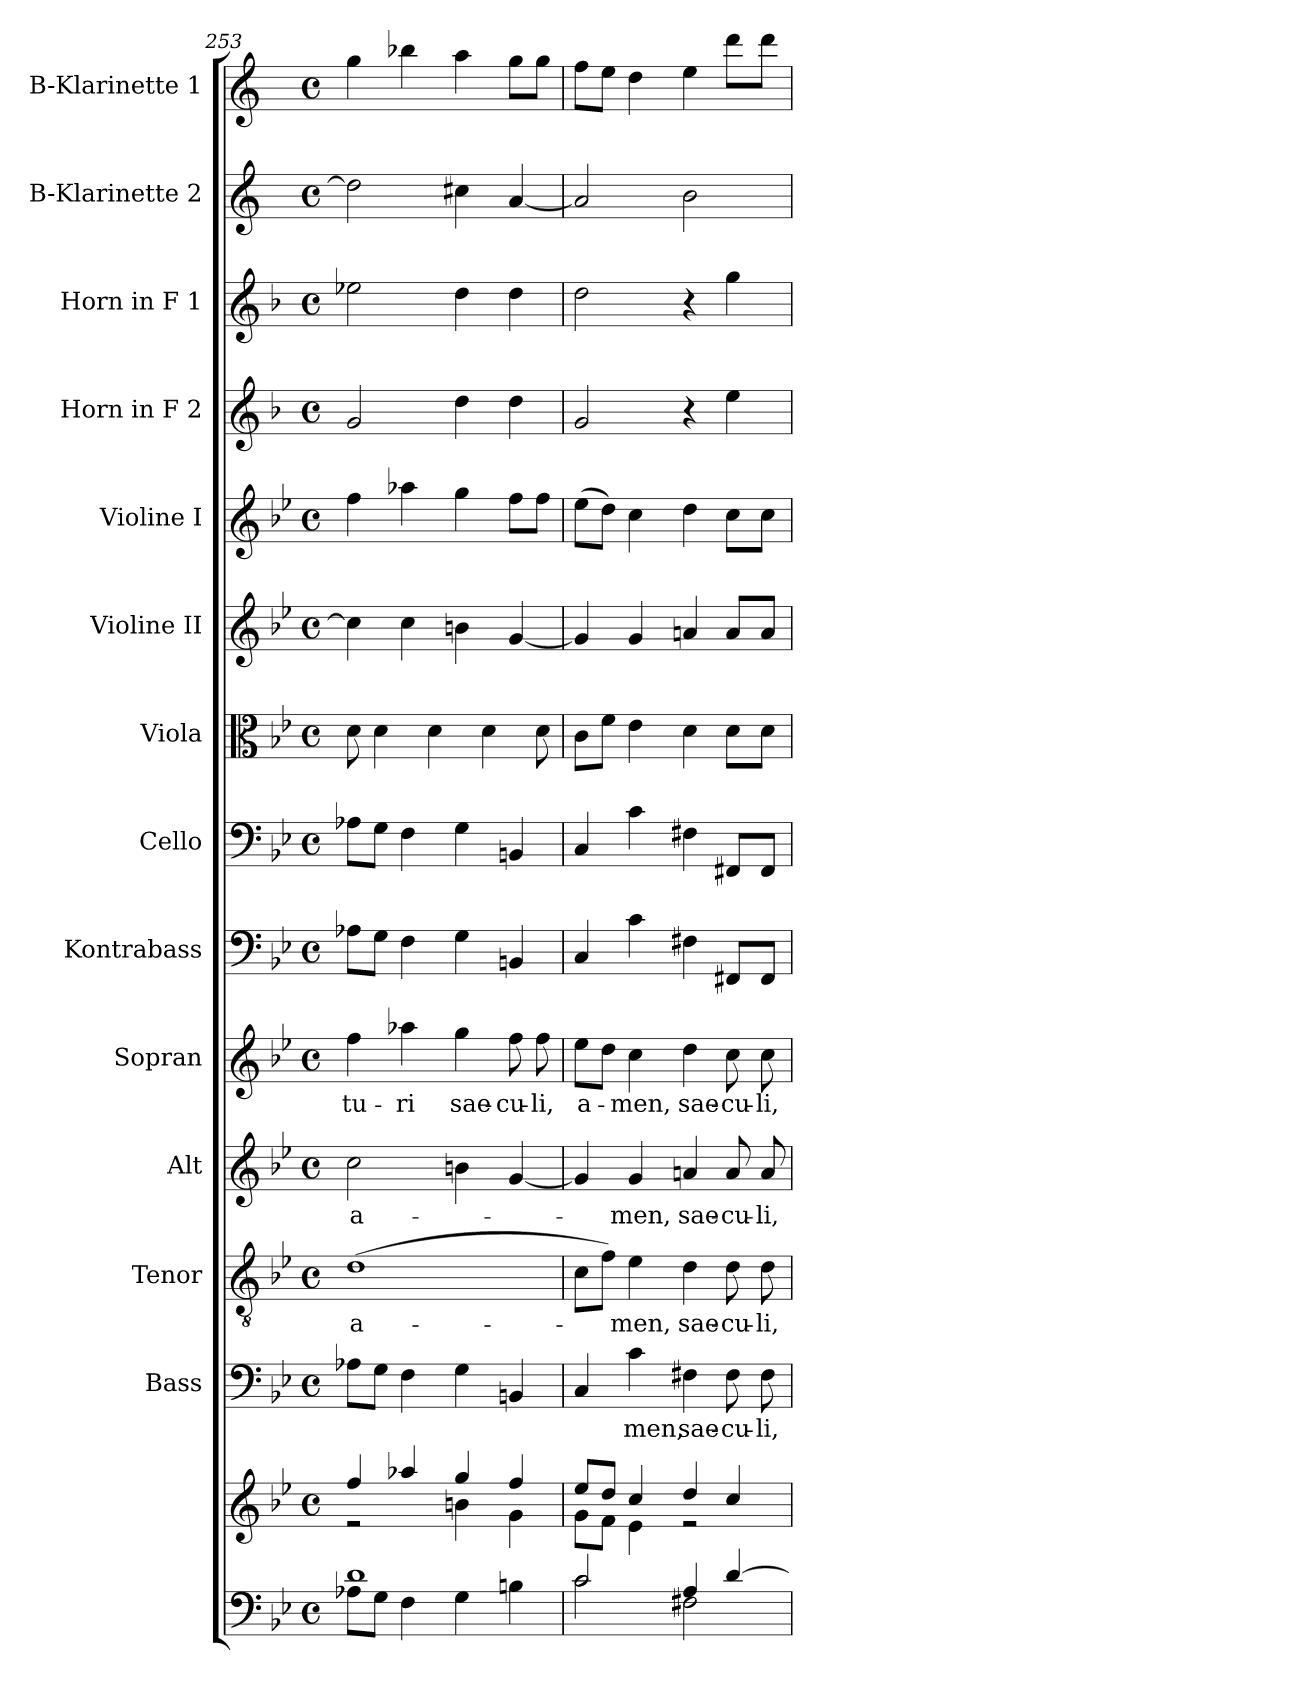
**kern	**kern	**kern	**text	**kern	**text	**kern	**text	**kern	**text	**kern	**kern	**kern	**kern	**kern	**kern	**kern	**kern	**kern
*part14	*part14	*part13	*part13	*part12	*part12	*part11	*part11	*part10	*part10	*part9	*part8	*part7	*part6	*part5	*part4	*part3	*part2	*part1
*staff15	*staff14	*staff13	*staff13	*staff12	*staff12	*staff11	*staff11	*staff10	*staff10	*staff9	*staff8	*staff7	*staff6	*staff5	*staff4	*staff3	*staff2	*staff1
*	*	*I"Bass	*	*I"Tenor	*	*I"Alt	*	*I"Sopran	*	*I"Kontrabass	*I"Cello	*I"Viola	*I"Violine II	*I"Violine I	*I"Horn in F 2	*I"Horn in F 1	*I"B-Klarinette 2	*I"B-Klarinette 1
*	*	*I'B.	*	*I'T.	*	*I'A.	*	*I'S.	*	*I'Kb.	*	*I'Vla.	*I'Vl. II	*I'Vl. I	*	*	*I'B Kl. 2	*I'B Kl. 1
*clefF4	*clefG2	*clefF4	*	*clefGv2	*	*clefG2	*	*clefG2	*	*clefF4	*clefF4	*clefC3	*clefG2	*clefG2	*clefG2	*clefG2	*clefG2	*clefG2
*	*	*	*	*	*	*	*	*	*	*ITrd7c12	*	*	*	*	*ITrd4c7	*ITrd4c7	*ITrd1c2	*ITrd1c2
*k[b-e-]	*k[b-e-]	*k[b-e-]	*	*k[b-e-]	*	*k[b-e-]	*	*k[b-e-]	*	*k[b-e-]	*k[b-e-]	*k[b-e-]	*k[b-e-]	*k[b-e-]	*k[b-e-]	*k[b-e-]	*k[b-e-]	*k[b-e-]
*B-:	*B-:	*B-:	*	*B-:	*	*B-:	*	*B-:	*	*B-:	*B-:	*B-:	*B-:	*B-:	*B-:	*B-:	*B-:	*B-:
*M4/4	*M4/4	*M4/4	*	*M4/4	*	*M4/4	*	*M4/4	*	*M4/4	*M4/4	*M4/4	*M4/4	*M4/4	*M4/4	*M4/4	*M4/4	*M4/4
*met(c)	*met(c)	*met(c)	*	*met(c)	*	*met(c)	*	*met(c)	*	*met(c)	*met(c)	*met(c)	*met(c)	*met(c)	*met(c)	*met(c)	*met(c)	*met(c)
=253	=253	=253	=253	=253	=253	=253	=253	=253	=253	=253	=253	=253	=253	=253	=253	=253	=253	=253
*^	*^	*	*	*	*	*	*	*	*	*	*	*	*	*	*	*	*	*
!	!	!	!	!	!	!	!LO:LY:b	!	!LO:LY:b	!	!LO:LY:b	!	!	!	!	!	!	!	!	!
1d	8A-X\L	4ff/	2re	8A-X\L	.	(>1d	a-	2cc\	a-	4ff\	-tu-	8AA-X\L	8A-X\L	8d\	4cc\]	4ff\	2c/	2a-X\	2cc\]	4ff\
.	8G\J	.	.	8G\J	.	.	.	.	.	.	.	8GG\J	8G\J	4d\	.	.	.	.	.	.
!	!	!	!	!	!	!	!	!	!	!	!LO:LY:b	!	!	!	!	!	!	!	!	!
.	4F\	4aa-X/	.	4F\	.	.	.	.	.	4aa-X\	-ri	4FF\	4F\	.	4cc\	4aa-X\	.	.	.	4aa-X\
.	.	.	.	.	.	.	.	.	.	.	.	.	.	4d\	.	.	.	.	.	.
!	!	!	!	!	!	!	!	!	!	!	!LO:LY:b	!	!	!	!	!	!	!	!	!
.	4G\	4gg/	4bn\	4G\	.	.	.	4bn\	.	4gg\	sae-	4GG\	4G\	.	4bn\	4gg\	4g\	4g\	4bn\	4gg\
.	.	.	.	.	.	.	.	.	.	.	.	.	.	4d\	.	.	.	.	.	.
!	!	!	!	!	!	!	!	!	!	!	!LO:LY:b	!	!	!	!	!	!	!	!	!
.	4Bn\	4ff/	4g\	4BBn/	.	.	.	[4g/	.	8ff\	-cu-	4BBBn/	4BBn/	.	[4g/	8ff\L	4g\	4g\	[4g/	8ff\L
!	!	!	!	!	!	!	!	!	!	!	!LO:LY:b	!	!	!	!	!	!	!	!	!
.	.	.	.	.	.	.	.	.	.	8ff\	-li,	.	.	8d\	.	8ff\J	.	.	.	8ff\J
!!LO:PB:g=z
=254	=254	=254	=254	=254	=254	=254	=254	=254	=254	=254	=254	=254	=254	=254	=254	=254	=254	=254	=254	=254
!	!	!	!	!	!	!	!	!	!	!	!LO:LY:b	!	!	!	!	!	!	!	!	!
2c/	2c\	8ee-/L	8g\L	4C/	.	8c\L	.	4g/]	.	8ee-\L	a-	4CC/	4C/	8c\L	4g/]	(>8ee-\L	2c/	2g\	2g/]	8ee-\L
.	.	8dd/J	8f\J	.	.	8f\J)	.	.	.	8dd\J	.	.	.	8f\J	.	8dd\J)	.	.	.	8dd\J
!	!	!	!	!	!LO:LY:b	!	!LO:LY:b	!	!LO:LY:b	!	!LO:LY:b	!	!	!	!	!	!	!	!	!
.	.	4cc/	4e-\	4c\	-men,	4e-\	-men,	4g/	-men,	4cc\	-men,	4C\	4c\	4e-\	4g/	4cc\	.	.	.	4cc\
!	!	!	!	!	!LO:LY:b	!	!LO:LY:b	!	!LO:LY:b	!	!LO:LY:b	!	!	!	!	!	!	!	!	!
4A/	2F#X\	4dd/	2re	4F#X\	sae-	4d\	sae-	4an/	sae-	4dd\	sae-	4FF#X\	4F#X\	4d\	4an/	4dd\	4r	4r	2a\	4dd\
!	!	!	!	!	!LO:LY:b	!	!LO:LY:b	!	!LO:LY:b	!	!LO:LY:b	!	!	!	!	!	!	!	!	!
[>4d/	.	4cc/	.	8F#\	-cu-	8d\	-cu-	8a/	-cu-	8cc\	-cu-	8FFF#X/L	8FF#X/L	8d\L	8a/L	8cc\L	4a\	4cc\	.	8ccc\L
!	!	!	!	!	!LO:LY:b	!	!LO:LY:b	!	!LO:LY:b	!	!LO:LY:b	!	!	!	!	!	!	!	!	!
.	.	.	.	8F#\	-li,	8d\	-li,	8a/	-li,	8cc\	-li,	8FFF#/J	8FF#/J	8d\J	8a/J	8cc\J	.	.	.	8ccc\J
*v	*v	*	*	*	*	*	*	*	*	*	*	*	*	*	*	*	*	*	*	*
*	*v	*v	*	*	*	*	*	*	*	*	*	*	*	*	*	*	*	*	*
=	=	=	=	=	=	=	=	=	=	=	=	=	=	=	=	=	=	=
*-	*-	*-	*-	*-	*-	*-	*-	*-	*-	*-	*-	*-	*-	*-	*-	*-	*-	*-
